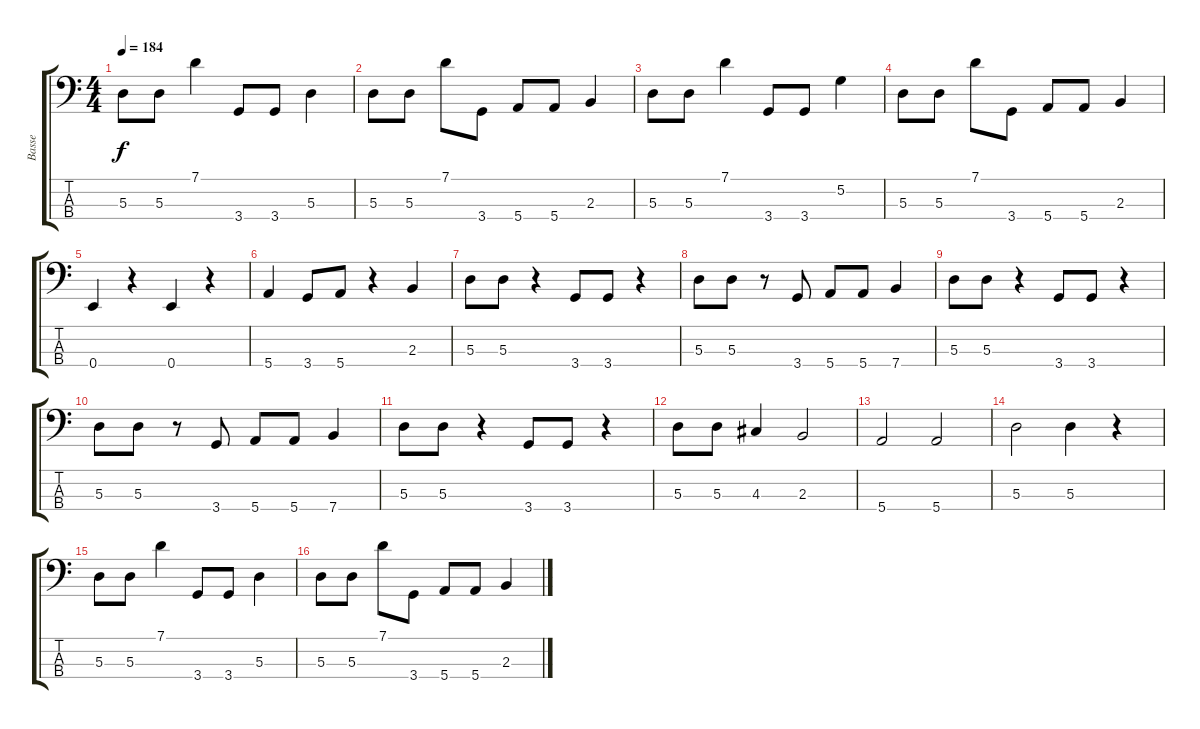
\track ("Basse" "Basse") {instrument electricbassfinger}
\staff {score tabs}
\tuning (G2 D2 A1 E1) {hide}
\ts (4 4)
\tempo 184
\clef f4
\ks c
5.3.8{dy f} 5.3.8 7.1.4 3.4.8 3.4.8 5.3.4 |
5.3.8 5.3.8 7.1.8 3.4.8 5.4.8 5.4.8 2.3.4 |
5.3.8 5.3.8 7.1.4 3.4.8 3.4.8 5.2.4 |
5.3.8 5.3.8 7.1.8 3.4.8 5.4.8 5.4.8 2.3.4 |
0.4.4 r.4 0.4.4 r.4 |
5.4.4 3.4.8 5.4.8 r.4 2.3.4 |
5.3.8 5.3.8 r.4 3.4.8 3.4.8 r.4 |
5.3.8 5.3.8 r.8 3.4.8 5.4.8 5.4.8 7.4.4 |
5.3.8 5.3.8 r.4 3.4.8 3.4.8 r.4 |
5.3.8 5.3.8 r.8 3.4.8 5.4.8 5.4.8 7.4.4 |
5.3.8 5.3.8 r.4 3.4.8 3.4.8 r.4 |
5.3.8 5.3.8 4.3.4 2.3.2 |
5.4.2 5.4.2 |
5.3.2 5.3.4 r.4 |
5.3.8 5.3.8 7.1.4 3.4.8 3.4.8 5.3.4 |
5.3.8 5.3.8 7.1.8 3.4.8 5.4.8 5.4.8 2.3.4
